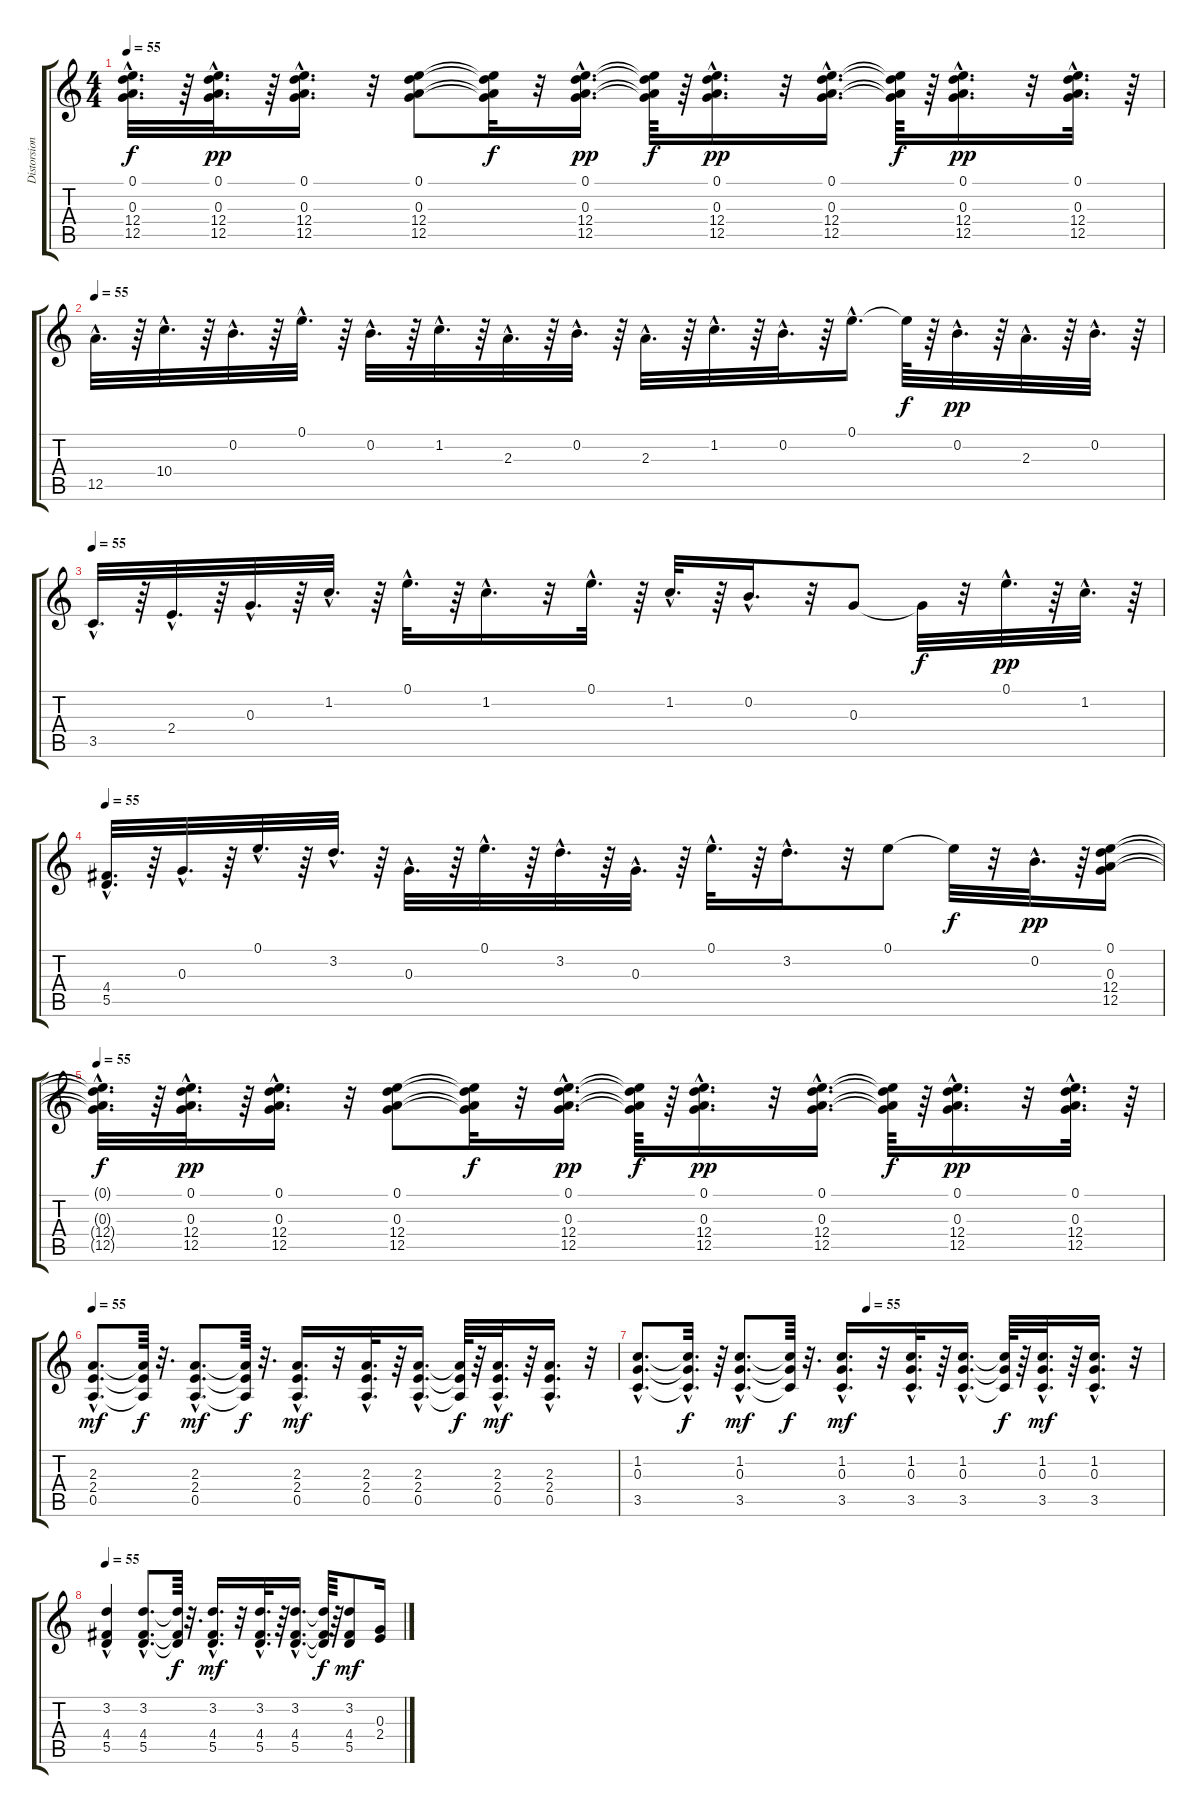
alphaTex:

\track ("Distorsion" "Distorsion") {instrument distortionguitar}
\staff {score tabs}
\tuning (E4 B3 G3 D3 A2 E2) {hide}
\ts (4 4)
\tempo 55
\clef g2
\ks c
(0.1{hac t} 0.3{hac t} 12.4{hac t} 12.5{hac t}).32{d dy f} r.64 (0.1{hac} 0.3{hac} 12.4{hac} 12.5{hac}).32{d dy pp} r.64 (0.1{hac} 0.3{hac} 12.4{hac} 12.5{hac}).16{d} r.32 (0.1 0.3 12.4 12.5).8 (0.1{t} 0.3{t} 12.4{t} 12.5{t}).32{dy f} r.32 (0.1{hac} 0.3{hac} 12.4{hac} 12.5{hac}).16{d dy pp} (0.1{t} 0.3{t} 12.4{t} 12.5{t}).64{dy f} r.64 (0.1{hac} 0.3{hac} 12.4{hac} 12.5{hac}).16{d dy pp} r.32 (0.1{hac} 0.3{hac} 12.4{hac} 12.5{hac}).16{d} (0.1{t} 0.3{t} 12.4{t} 12.5{t}).64{dy f} r.64 (0.1{hac} 0.3{hac} 12.4{hac} 12.5{hac}).16{d dy pp} r.32 (0.1{hac} 0.3{hac} 12.4{hac} 12.5{hac}).32{d} r.64 |
\tempo 55
12.5{hac}.32{d} r.64 10.4{hac}.32{d} r.64 0.2{hac}.32{d} r.64 0.1{hac}.32{d} r.64 0.2{hac}.32{d} r.64 1.2{hac}.32{d} r.64 2.3{hac}.32{d} r.64 0.2{hac}.32{d} r.64 2.3{hac}.32{d} r.64 1.2{hac}.32{d} r.64 0.2{hac}.32{d} r.64 0.1{hac}.16{d} 0.1{t}.64{dy f} r.64 0.2{hac}.32{d dy pp} r.64 2.3{hac}.32{d} r.64 0.2{hac}.32{d} r.64 |
\tempo 55
3.5{hac}.32{d} r.64 2.4{hac}.32{d} r.64 0.3{hac}.32{d} r.64 1.2{hac}.32{d} r.64 0.1{hac}.32{d} r.64 1.2{hac}.16{d} r.32 0.1{hac}.32{d} r.64 1.2{hac}.32{d} r.64 0.2{hac}.16{d} r.32 0.3.8 0.3{t}.32{dy f} r.32 0.1{hac}.32{d dy pp} r.64 1.2{hac}.32{d} r.64 |
\tempo 55
(4.4{hac} 5.5{hac}).32{d} r.64 0.3{hac}.32{d} r.64 0.1{hac}.32{d} r.64 3.2{hac}.32{d} r.64 0.3{hac}.32{d} r.64 0.1{hac}.32{d} r.64 3.2{hac}.32{d} r.64 0.3{hac}.32{d} r.64 0.1{hac}.32{d} r.64 3.2{hac}.16{d} r.32 0.1.8 0.1{t}.32{dy f} r.32 0.2{hac}.32{d dy pp} r.64 (0.1 0.3 12.4 12.5).16 |
\tempo 55
(0.1{hac t} 0.3{hac t} 12.4{hac t} 12.5{hac t}).32{d dy f} r.64 (0.1{hac} 0.3{hac} 12.4{hac} 12.5{hac}).32{d dy pp} r.64 (0.1{hac} 0.3{hac} 12.4{hac} 12.5{hac}).16{d} r.32 (0.1 0.3 12.4 12.5).8 (0.1{t} 0.3{t} 12.4{t} 12.5{t}).32{dy f} r.32 (0.1{hac} 0.3{hac} 12.4{hac} 12.5{hac}).16{d dy pp} (0.1{t} 0.3{t} 12.4{t} 12.5{t}).64{dy f} r.64 (0.1{hac} 0.3{hac} 12.4{hac} 12.5{hac}).16{d dy pp} r.32 (0.1{hac} 0.3{hac} 12.4{hac} 12.5{hac}).16{d} (0.1{t} 0.3{t} 12.4{t} 12.5{t}).64{dy f} r.64 (0.1{hac} 0.3{hac} 12.4{hac} 12.5{hac}).16{d dy pp} r.32 (0.1{hac} 0.3{hac} 12.4{hac} 12.5{hac}).32{d} r.64 |
\tempo 55
(2.3{hac} 2.4{hac} 0.5{hac}).8{d dy mf} (2.3{t} 2.4{t} 0.5{t}).64{dy f} r.32{d} (2.3{hac} 2.4{hac} 0.5{hac}).8{d dy mf} (2.3{t} 2.4{t} 0.5{t}).64{dy f} r.32{d} (2.3{hac} 2.4{hac} 0.5{hac}).16{d dy mf} r.32 (2.3{hac} 2.4{hac} 0.5{hac}).32{d} r.64 (2.3{hac} 2.4{hac} 0.5{hac}).16{d} (2.3{t} 2.4{t} 0.5{t}).64{dy f} r.64 (2.3{hac} 2.4{hac} 0.5{hac}).32{d dy mf} r.64 (2.3{hac} 2.4{hac} 0.5{hac}).16{d} r.32 |
\tempo (55 0.4375)
(1.2{hac} 0.3{hac} 3.5{hac}).8{d} (1.2{hac t} 0.3{hac t} 3.5{hac t}).32{d dy f} r.64 (1.2{hac} 0.3{hac} 3.5{hac}).8{d dy mf} (1.2{t} 0.3{t} 3.5{t}).64{dy f} r.32{d} (1.2{hac} 0.3{hac} 3.5{hac}).16{d dy mf} r.32 (1.2{hac} 0.3{hac} 3.5{hac}).32{d} r.64 (1.2{hac} 0.3{hac} 3.5{hac}).16{d} (1.2{t} 0.3{t} 3.5{t}).64{dy f} r.64 (1.2{hac} 0.3{hac} 3.5{hac}).32{d dy mf} r.64 (1.2{hac} 0.3{hac} 3.5{hac}).16{d} r.32 |
\tempo 55
(3.2{hac} 4.4{hac} 5.5).4 (3.2{hac} 4.4{hac} 5.5{hac}).8{d} (3.2{t} 4.4{t} 5.5{t}).64{dy f} r.32{d} (3.2{hac} 4.4{hac} 5.5{hac}).16{d dy mf} r.32 (3.2{hac} 4.4{hac} 5.5{hac}).32{d} r.64 (3.2{hac} 4.4{hac} 5.5{hac}).16{d} (3.2{t} 4.4{t} 5.5{t}).64{dy f} r.64 (3.2 4.4 5.5).8{dy mf} (0.3 2.4).16
